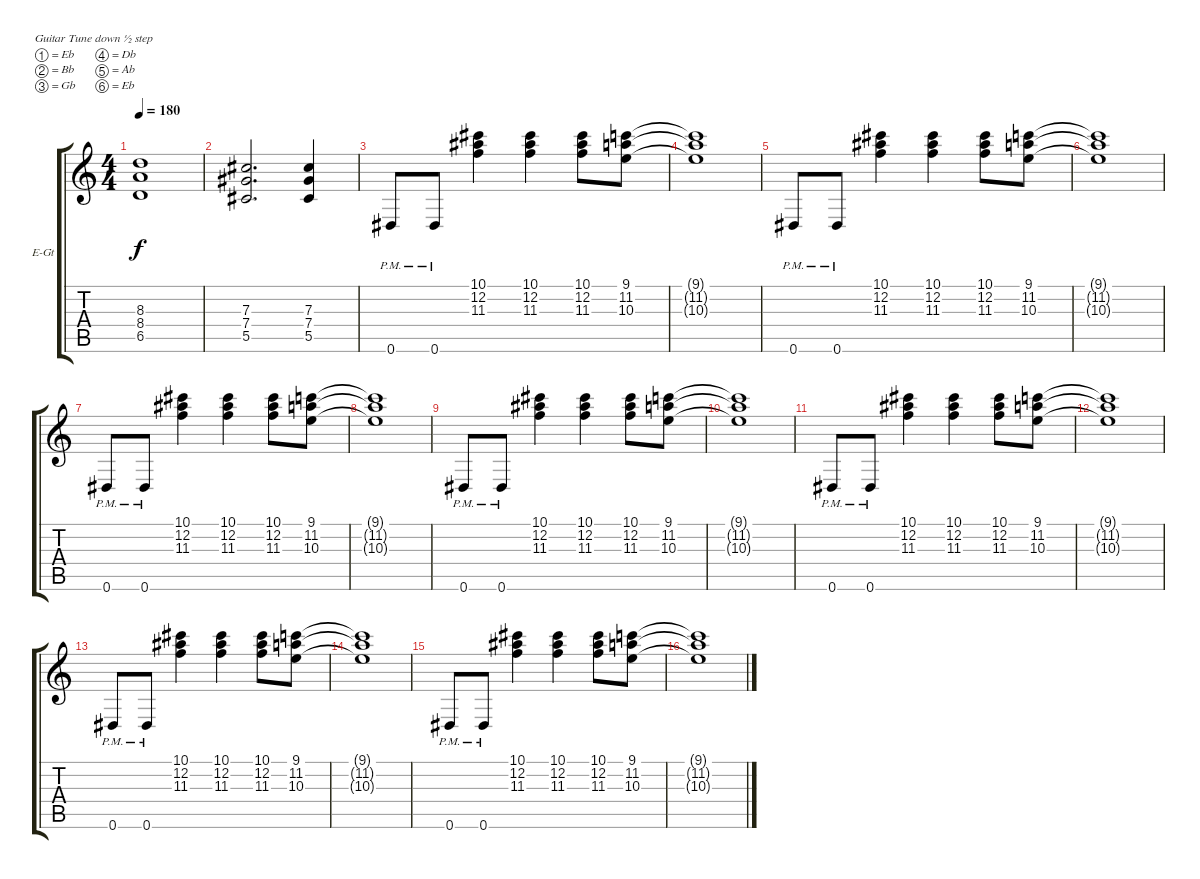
\bracketExtendMode groupsimilarinstruments
\firstSystemTrackNameOrientation horizontal
\otherSystemsTrackNameOrientation horizontal
\track ("Jeff Hanneman" "E-Gt") {instrument distortionguitar}
\staff {score tabs}
\tuning (Eb4 Bb3 Gb3 Db3 Ab2 Eb2)
\ts (4 4)
\tempo 180
\clef g2
\ks c
(8.3 8.4 6.5).1{dy f} |
(7.3 7.4 5.5).2{d} (7.3 7.4 5.5).4 |
0.6{pm}.8 0.6{pm}.8 (10.1 12.2 11.3).4 (10.1 12.2 11.3).4 (10.1 12.2 11.3).8 (9.1 11.2 10.3).8 |
(9.1{t} 11.2{t} 10.3{t}).1 |
0.6{pm}.8 0.6{pm}.8 (10.1 12.2 11.3).4 (10.1 12.2 11.3).4 (10.1 12.2 11.3).8 (9.1 11.2 10.3).8 |
(9.1{t} 11.2{t} 10.3{t}).1 |
0.6{pm}.8 0.6{pm}.8 (10.1 12.2 11.3).4 (10.1 12.2 11.3).4 (10.1 12.2 11.3).8 (9.1 11.2 10.3).8 |
(9.1{t} 11.2{t} 10.3{t}).1 |
0.6{pm}.8 0.6{pm}.8 (10.1 12.2 11.3).4 (10.1 12.2 11.3).4 (10.1 12.2 11.3).8 (9.1 11.2 10.3).8 |
(9.1{t} 11.2{t} 10.3{t}).1 |
0.6{pm}.8 0.6{pm}.8 (10.1 12.2 11.3).4 (10.1 12.2 11.3).4 (10.1 12.2 11.3).8 (9.1 11.2 10.3).8 |
(9.1{t} 11.2{t} 10.3{t}).1 |
0.6{pm}.8 0.6{pm}.8 (10.1 12.2 11.3).4 (10.1 12.2 11.3).4 (10.1 12.2 11.3).8 (9.1 11.2 10.3).8 |
(9.1{t} 11.2{t} 10.3{t}).1 |
0.6{pm}.8 0.6{pm}.8 (10.1 12.2 11.3).4 (10.1 12.2 11.3).4 (10.1 12.2 11.3).8 (9.1 11.2 10.3).8 |
(9.1{t} 11.2{t} 10.3{t}).1
